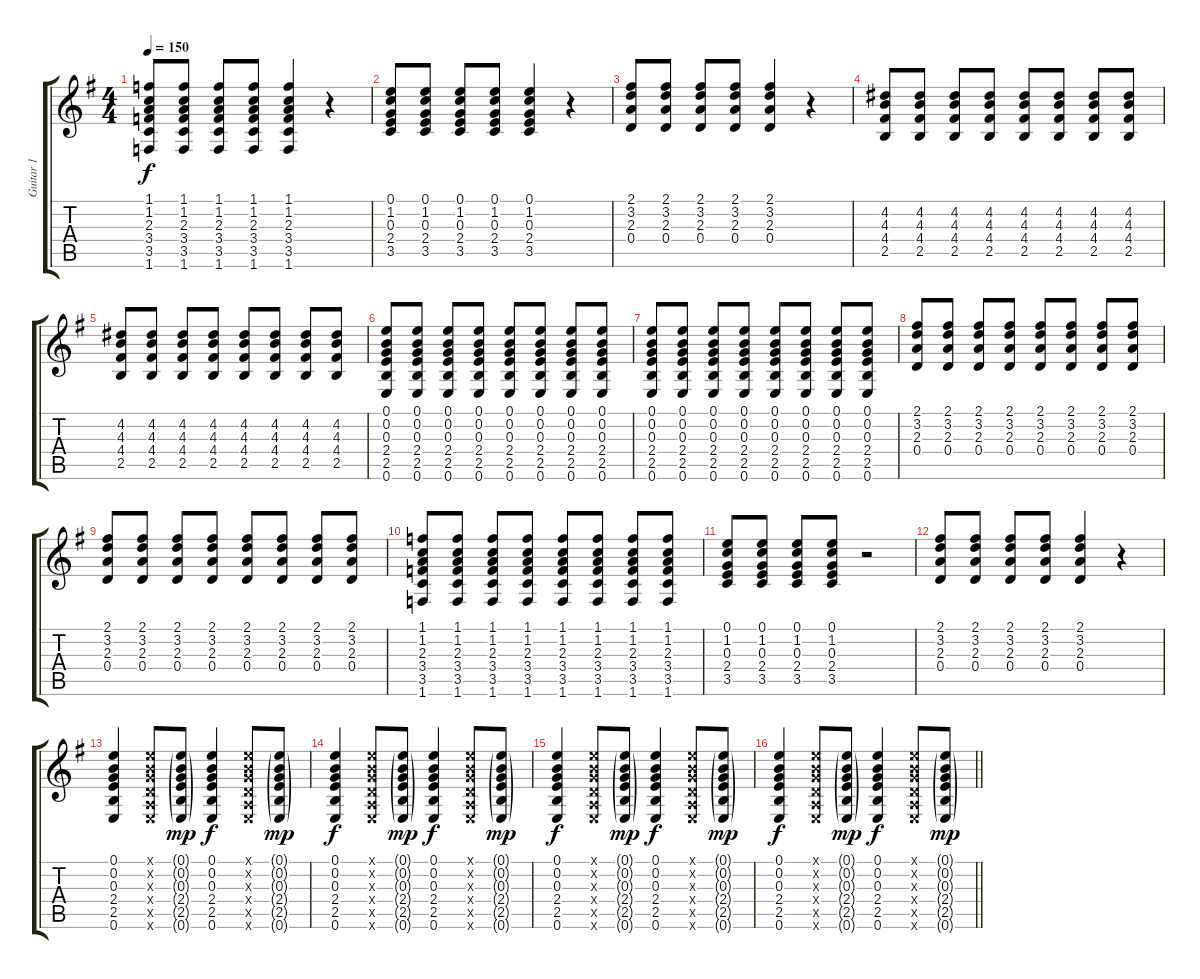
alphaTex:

\track ("Guitar 1" "Guitar 1") {instrument acousticguitarnylon}
\staff {score tabs}
\tuning (E4 B3 G3 D3 A2 E2) {hide}
\ts (4 4)
\tempo 150
\clef g2
\ks g
(1.1 1.2 2.3 3.4 3.5 1.6).8{dy f} (1.1 1.2 2.3 3.4 3.5 1.6).8 (1.1 1.2 2.3 3.4 3.5 1.6).8 (1.1 1.2 2.3 3.4 3.5 1.6).8 (1.1 1.2 2.3 3.4 3.5 1.6).4 r.4 |
(0.1 1.2 0.3 2.4 3.5).8 (0.1 1.2 0.3 2.4 3.5).8 (0.1 1.2 0.3 2.4 3.5).8 (0.1 1.2 0.3 2.4 3.5).8 (0.1 1.2 0.3 2.4 3.5).4 r.4 |
(2.1 3.2 2.3 0.4).8 (2.1 3.2 2.3 0.4).8 (2.1 3.2 2.3 0.4).8 (2.1 3.2 2.3 0.4).8 (2.1 3.2 2.3 0.4).4 r.4 |
(4.2 4.3 4.4 2.5).8 (4.2 4.3 4.4 2.5).8 (4.2 4.3 4.4 2.5).8 (4.2 4.3 4.4 2.5).8 (4.2 4.3 4.4 2.5).8 (4.2 4.3 4.4 2.5).8 (4.2 4.3 4.4 2.5).8 (4.2 4.3 4.4 2.5).8 |
(4.2 4.3 4.4 2.5).8 (4.2 4.3 4.4 2.5).8 (4.2 4.3 4.4 2.5).8 (4.2 4.3 4.4 2.5).8 (4.2 4.3 4.4 2.5).8 (4.2 4.3 4.4 2.5).8 (4.2 4.3 4.4 2.5).8 (4.2 4.3 4.4 2.5).8 |
(0.1 0.2 0.3 2.4 2.5 0.6).8 (0.1 0.2 0.3 2.4 2.5 0.6).8 (0.1 0.2 0.3 2.4 2.5 0.6).8 (0.1 0.2 0.3 2.4 2.5 0.6).8 (0.1 0.2 0.3 2.4 2.5 0.6).8 (0.1 0.2 0.3 2.4 2.5 0.6).8 (0.1 0.2 0.3 2.4 2.5 0.6).8 (0.1 0.2 0.3 2.4 2.5 0.6).8 |
(0.1 0.2 0.3 2.4 2.5 0.6).8 (0.1 0.2 0.3 2.4 2.5 0.6).8 (0.1 0.2 0.3 2.4 2.5 0.6).8 (0.1 0.2 0.3 2.4 2.5 0.6).8 (0.1 0.2 0.3 2.4 2.5 0.6).8 (0.1 0.2 0.3 2.4 2.5 0.6).8 (0.1 0.2 0.3 2.4 2.5 0.6).8 (0.1 0.2 0.3 2.4 2.5 0.6).8 |
(2.1 3.2 2.3 0.4).8 (2.1 3.2 2.3 0.4).8 (2.1 3.2 2.3 0.4).8 (2.1 3.2 2.3 0.4).8 (2.1 3.2 2.3 0.4).8 (2.1 3.2 2.3 0.4).8 (2.1 3.2 2.3 0.4).8 (2.1 3.2 2.3 0.4).8 |
(2.1 3.2 2.3 0.4).8 (2.1 3.2 2.3 0.4).8 (2.1 3.2 2.3 0.4).8 (2.1 3.2 2.3 0.4).8 (2.1 3.2 2.3 0.4).8 (2.1 3.2 2.3 0.4).8 (2.1 3.2 2.3 0.4).8 (2.1 3.2 2.3 0.4).8 |
(1.1 1.2 2.3 3.4 3.5 1.6).8 (1.1 1.2 2.3 3.4 3.5 1.6).8 (1.1 1.2 2.3 3.4 3.5 1.6).8 (1.1 1.2 2.3 3.4 3.5 1.6).8 (1.1 1.2 2.3 3.4 3.5 1.6).8 (1.1 1.2 2.3 3.4 3.5 1.6).8 (1.1 1.2 2.3 3.4 3.5 1.6).8 (1.1 1.2 2.3 3.4 3.5 1.6).8 |
(0.1 1.2 0.3 2.4 3.5).8 (0.1 1.2 0.3 2.4 3.5).8 (0.1 1.2 0.3 2.4 3.5).8 (0.1 1.2 0.3 2.4 3.5).8 r.2 |
(2.1 3.2 2.3 0.4).8 (2.1 3.2 2.3 0.4).8 (2.1 3.2 2.3 0.4).8 (2.1 3.2 2.3 0.4).8 (2.1 3.2 2.3 0.4).4 r.4 |
(0.1 0.2 0.3 2.4 2.5 0.6).4 (0.1{x} 0.2{x} 0.3{x} 0.4{x} 0.5{x} 0.6{x}).8 (0.1{g} 0.2{g} 0.3{g} 2.4{g} 2.5{g} 0.6{g}).8{dy mp} (0.1 0.2 0.3 2.4 2.5 0.6).4{dy f} (0.1{x} 0.2{x} 0.3{x} 0.4{x} 0.5{x} 0.6{x}).8 (0.1{g} 0.2{g} 0.3{g} 2.4{g} 2.5{g} 0.6{g}).8{dy mp} |
(0.1 0.2 0.3 2.4 2.5 0.6).4{dy f} (0.1{x} 0.2{x} 0.3{x} 0.4{x} 0.5{x} 0.6{x}).8 (0.1{g} 0.2{g} 0.3{g} 2.4{g} 2.5{g} 0.6{g}).8{dy mp} (0.1 0.2 0.3 2.4 2.5 0.6).4{dy f} (0.1{x} 0.2{x} 0.3{x} 0.4{x} 0.5{x} 0.6{x}).8 (0.1{g} 0.2{g} 0.3{g} 2.4{g} 2.5{g} 0.6{g}).8{dy mp} |
(0.1 0.2 0.3 2.4 2.5 0.6).4{dy f} (0.1{x} 0.2{x} 0.3{x} 0.4{x} 0.5{x} 0.6{x}).8 (0.1{g} 0.2{g} 0.3{g} 2.4{g} 2.5{g} 0.6{g}).8{dy mp} (0.1 0.2 0.3 2.4 2.5 0.6).4{dy f} (0.1{x} 0.2{x} 0.3{x} 0.4{x} 0.5{x} 0.6{x}).8 (0.1{g} 0.2{g} 0.3{g} 2.4{g} 2.5{g} 0.6{g}).8{dy mp} |
\barLineRight lightlight
(0.1 0.2 0.3 2.4 2.5 0.6).4{dy f} (0.1{x} 0.2{x} 0.3{x} 0.4{x} 0.5{x} 0.6{x}).8 (0.1{g} 0.2{g} 0.3{g} 2.4{g} 2.5{g} 0.6{g}).8{dy mp} (0.1 0.2 0.3 2.4 2.5 0.6).4{dy f} (0.1{x} 0.2{x} 0.3{x} 0.4{x} 0.5{x} 0.6{x}).8 (0.1{g} 0.2{g} 0.3{g} 2.4{g} 2.5{g} 0.6{g}).8{dy mp}
